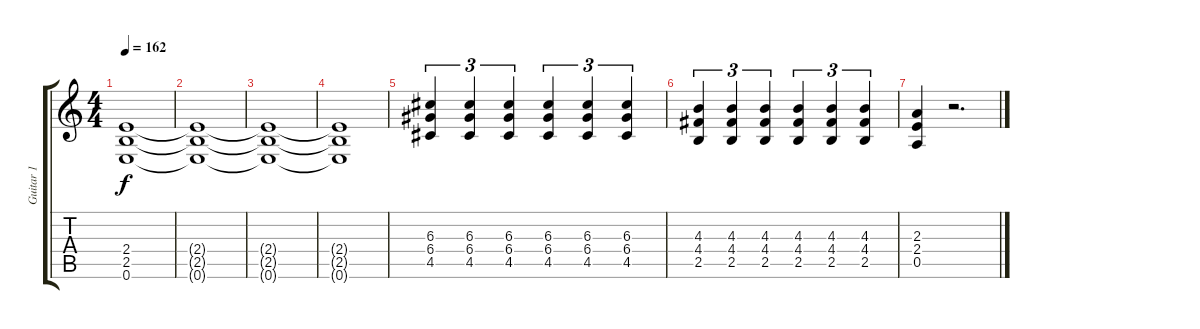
\track ("Guitar 1" "Guitar 1") {instrument overdrivenguitar}
\staff {score tabs}
\tuning (E4 B3 G3 D3 A2 E2) {hide}
\ts (4 4)
\tempo 162
\clef g2
\ks c
(2.4 2.5 0.6).1{dy f} |
(2.4{t} 2.5{t} 0.6{t}).1 |
(2.4{t} 2.5{t} 0.6{t}).1 |
(2.4{t} 2.5{t} 0.6{t}).1 |
(6.3 6.4 4.5).4{tu (3 2)} (6.3 6.4 4.5).4{tu (3 2)} (6.3 6.4 4.5).4{tu (3 2)} (6.3 6.4 4.5).4{tu (3 2)} (6.3 6.4 4.5).4{tu (3 2)} (6.3 6.4 4.5).4{tu (3 2)} |
(4.3 4.4 2.5).4{tu (3 2)} (4.3 4.4 2.5).4{tu (3 2)} (4.3 4.4 2.5).4{tu (3 2)} (4.3 4.4 2.5).4{tu (3 2)} (4.3 4.4 2.5).4{tu (3 2)} (4.3 4.4 2.5).4{tu (3 2)} |
(2.3 2.4 0.5).4 r.2{d}
